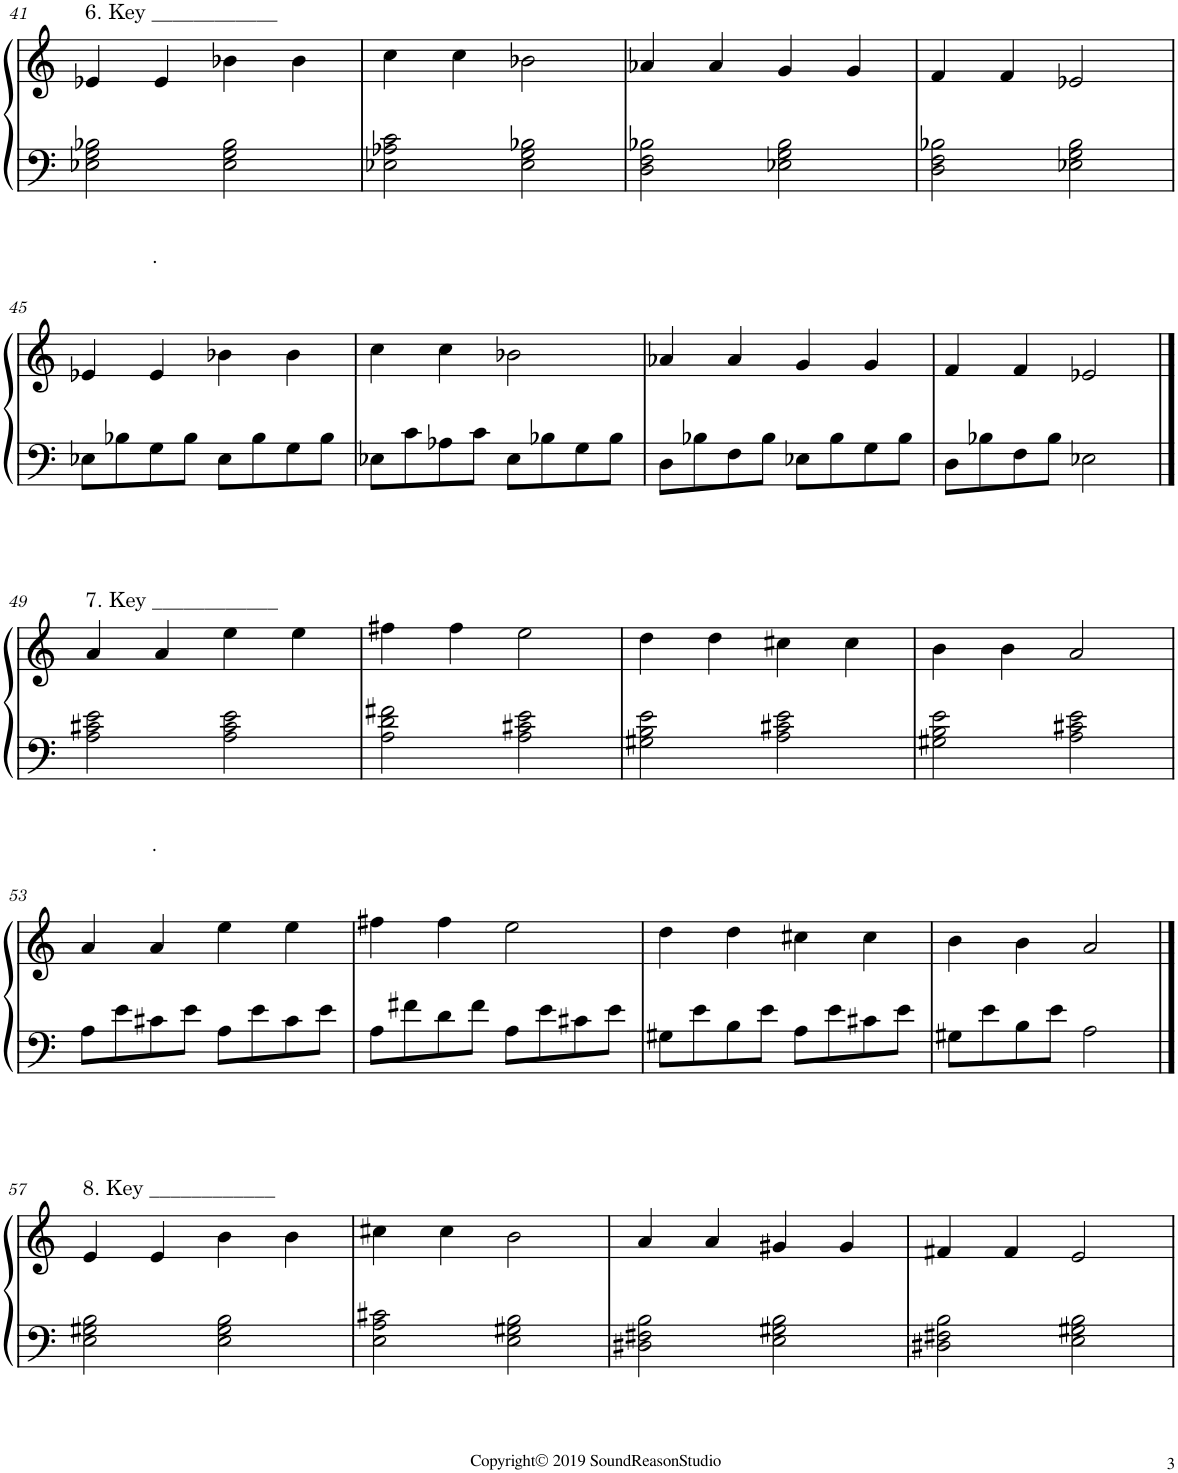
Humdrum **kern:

**kern	**kern
*part1	*part1
*staff2	*staff1
*I"Piano	*
*I'Pno.	*
!!LO:PB:g=z
*clefF4	*clefG2
*k[]	*k[]
*M4/4	*M4/4
=41	=41
!	!LO:TX:a:t=6. Key ____________
2E-X\ 2G\ 2B-X\	4e-X/
.	4e-/
2E-\ 2G\ 2B-\	4b-X\
.	4b-\
=42	=42
2E-X\ 2A-X\ 2c\	4cc\
.	4cc\
2E-\ 2G\ 2B-X\	2b-X\
=43	=43
2D\ 2F\ 2B-X\	4a-X/
.	4a-/
2E-X\ 2G\ 2B-\	4g/
.	4g/
=44	=44
2D\ 2F\ 2B-X\	4f/
.	4f/
2E-X\ 2G\ 2B-\	2e-X/
!!LO:LB:g=z
=45	=45
8E-X\L	4e-X/
8B-X\	.
8G\	4e-/
8B-\J	.
!	!LO:TX:a:t=.
8E-\L	4b-X\
8B-\	.
8G\	4b-\
8B-\J	.
=46	=46
8E-X\L	4cc\
8c\	.
8A-X\	4cc\
8c\J	.
8E-\L	2b-X\
8B-X\	.
8G\	.
8B-\J	.
=47	=47
8D\L	4a-X/
8B-X\	.
8F\	4a-/
8B-\J	.
8E-X\L	4g/
8B-\	.
8G\	4g/
8B-\J	.
=48	=48
8D\L	4f/
8B-X\	.
8F\	4f/
8B-\J	.
2E-X\	2e-X/
!!LO:LB:g=z
==49	==49
!	!LO:TX:a:t=7. Key ____________
2A\ 2c#X\ 2e\	4a/
.	4a/
2A\ 2c#\ 2e\	4ee\
.	4ee\
=50	=50
2A\ 2d\ 2f#X\	4ff#X\
.	4ff#\
2A\ 2c#X\ 2e\	2ee\
=51	=51
2G#X\ 2B\ 2e\	4dd\
.	4dd\
2A\ 2c#X\ 2e\	4cc#X\
.	4cc#\
=52	=52
2G#X\ 2B\ 2e\	4b\
.	4b\
2A\ 2c#X\ 2e\	2a/
!!LO:LB:g=z
=53	=53
8A\L	4a/
8e\	.
8c#X\	4a/
8e\J	.
!	!LO:TX:a:t=.
8A\L	4ee\
8e\	.
8c#\	4ee\
8e\J	.
=54	=54
8A\L	4ff#X\
8f#X\	.
8d\	4ff#\
8f#\J	.
8A\L	2ee\
8e\	.
8c#X\	.
8e\J	.
=55	=55
8G#X\L	4dd\
8e\	.
8B\	4dd\
8e\J	.
8A\L	4cc#X\
8e\	.
8c#X\	4cc#\
8e\J	.
=56	=56
8G#X\L	4b\
8e\	.
8B\	4b\
8e\J	.
2A\	2a/
!!LO:LB:g=z
==57	==57
!	!LO:TX:a:t=8. Key ____________
2E\ 2G#X\ 2B\	4e/
.	4e/
2E\ 2G#\ 2B\	4b\
.	4b\
=58	=58
2E\ 2A\ 2c#X\	4cc#X\
.	4cc#\
2E\ 2G#X\ 2B\	2b\
=59	=59
2D#X\ 2F#X\ 2B\	4a/
.	4a/
2E\ 2G#X\ 2B\	4g#X/
.	4g#/
=60	=60
2D#X\ 2F#X\ 2B\	4f#X/
.	4f#/
2E\ 2G#X\ 2B\	2e/
=	=
*-	*-
